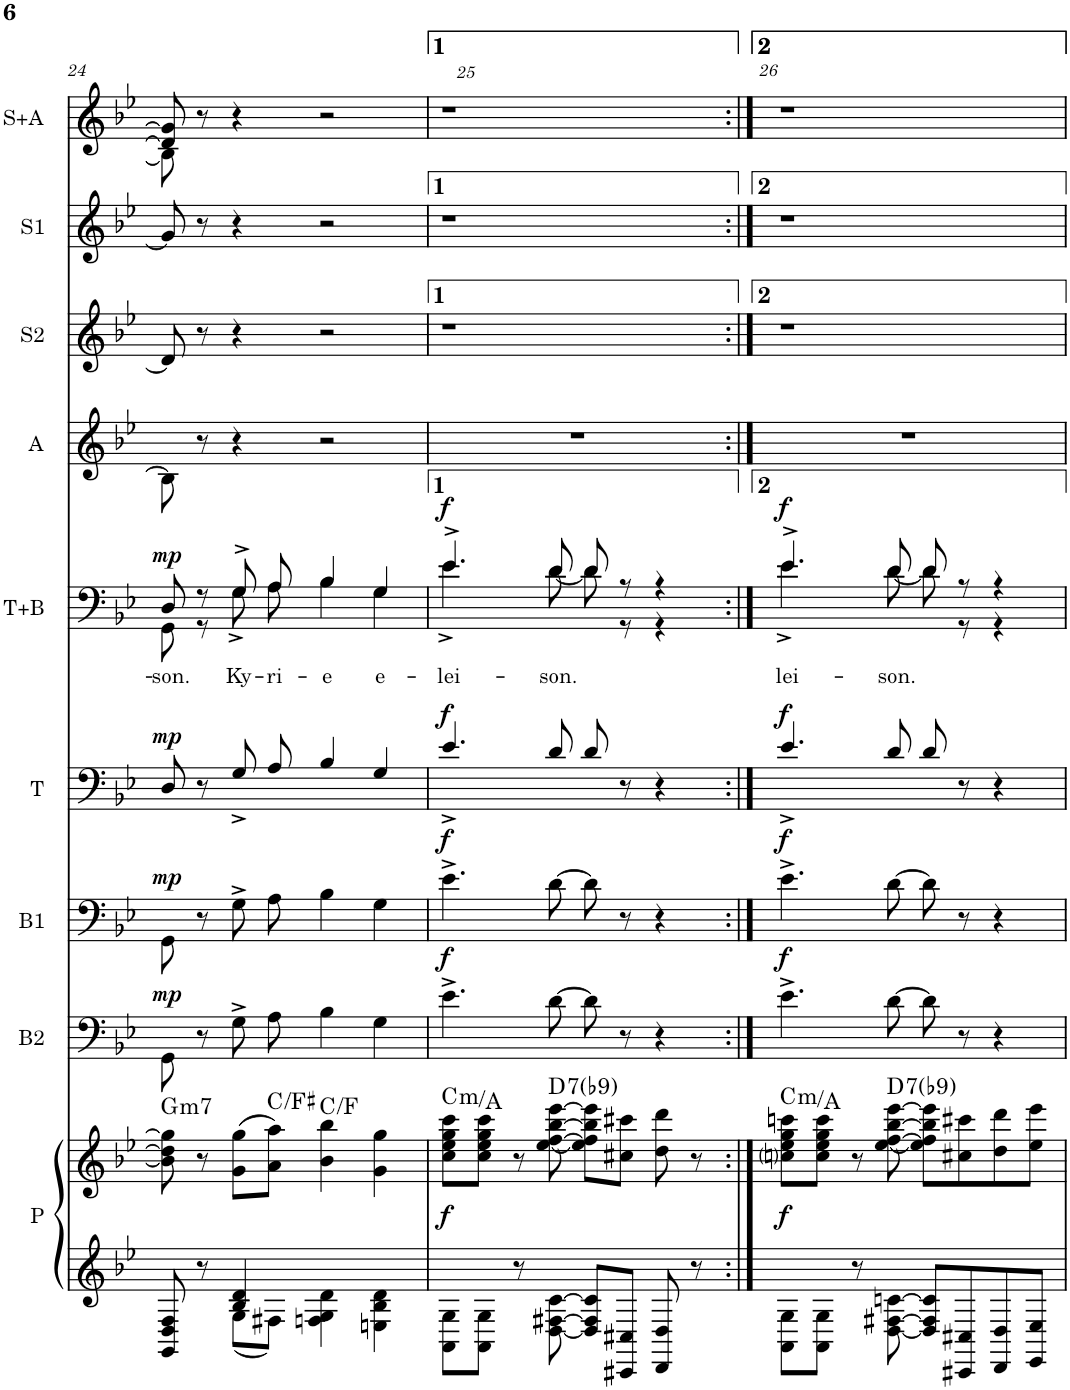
**kern	**kern	**dynam	**harte	**kern	**dynam	**kern	**dynam	**kern	**dynam	**kern	**text	**dynam	**kern	**kern	**kern	**kern
*part9	*part9	*part9	*part9	*part8	*part8	*part7	*part7	*part6	*part6	*part5	*part5	*part5	*part4	*part3	*part2	*part1
*staff10	*staff9	*staff9/10	*	*staff8	*staff8	*staff7	*staff7	*staff6	*staff6	*staff5	*staff5	*staff5	*staff4	*staff3	*staff2	*staff1
*I"Piano	*	*	*	*I"B2	*	*I"B1	*	*I"T	*	*I"T+B	*	*	*I"A	*I"S2	*I"S1	*I"S+A
*I'P	*	*	*	*I'B2	*	*I'B1	*	*I'T	*	*I'T+B	*	*	*I'A	*I'S2	*I'S1	*I'S+A
!!LO:PB:g=z
*clefG2	*clefG2	*	*	*clefF4	*	*clefF4	*	*clefF4	*	*clefF4	*	*	*clefG2	*clefG2	*clefG2	*clefG2
*k[b-e-]	*k[b-e-]	*	*	*k[b-e-]	*	*k[b-e-]	*	*k[b-e-]	*	*k[b-e-]	*	*	*k[b-e-]	*k[b-e-]	*k[b-e-]	*k[b-e-]
*M2/2	*M2/2	*	*	*M2/2	*	*M2/2	*	*M2/2	*	*M2/2	*	*	*M2/2	*M2/2	*M2/2	*M2/2
*met(c|)	*met(c|)	*	*	*met(c|)	*	*met(c|)	*	*met(c|)	*	*met(c|)	*	*	*met(c|)	*met(c|)	*met(c|)	*met(c|)
=24	=24	=24	=24	=24	=24	=24	=24	=24	=24	=24	=24	=24	=24	=24	=24	=24
*^	*	*	*	*	*	*	*	*	*	*	*	*	*	*	*	*
!	!	!	!	!LO:H:kt=m7	!	!LO:DY:a	!	!LO:DY:a	!	!LO:DY:a	!	!LO:LY:b	!LO:DY:a	!	!	!	!
*	*	*	*	*	*	*	*	*	*	*	*^	*	*	*	*	*	*^
8GG/ 8D/ 8F/	4ryy	8b-\] 8dd\] 8gg\]	.	G:min7	8GG\	mp	8GG\	mp	8D/	mp	8D/	8GG\	-son.	mp	8B-\]	8d/]	8g/]	8B-\]	8d/] 8g/]
8r	.	8r	.	.	8r	.	8r	.	8r	.	8r	8r	.	.	8r	8r	8r	8r	2..ryy
!	!	!	!	!	!	!	!	!	!	!	!	!	!LO:LY:b	!	!	!	!	!	!
4B-/ 4d/	8G\L	(>8g\ 8gg\L	.	.	8G^\L	.	8G^\L	.	8G^/L	.	8G^/L	8G^\L	Ky-	.	4r	4r	4r	4r	.
!	!	!	!	!	!	!	!	!	!	!	!	!	!LO:LY:b	!	!	!	!	!	!
.	8F#X\J	8a\ 8aa\J)	.	C:maj	8A\J	.	8A\J	.	8A/J	.	8A/J	8A\J	-ri-	.	.	.	.	.	.
!	!	!	!	!	!	!	!	!	!	!	!	!	!LO:LY:b	!	!	!	!	!	!
2ryy	4Fn\ 4G\ 4d\	4b-\ 4bb-\	.	C:maj	4B-\	.	4B-\	.	4B-/	.	4B-/	4B-\	-e	.	2r	2r	2r	2r	.
!	!	!	!	!	!	!	!	!	!	!	!	!	!LO:LY:b	!	!	!	!	!	!
.	4En\ 4B-\ 4d\	4g\ 4gg\	.	.	4G\	.	4G\	.	4G/	.	4G/	4G\	e-	.	.	.	.	.	.
*	*	*	*	*	*	*	*	*	*	*	*	*	*	*	*	*	*	*v	*v
=25	=25	=25	=25	=25	=25	=25	=25	=25	=25	=25	=25	=25	=25	=25	=25	=25	=25	=25
!	!	!	!LO:DY:b	!LO:H:kt=m	!	!LO:DY:a	!	!LO:DY:a	!	!LO:DY:a	!	!	!LO:LY:b	!LO:DY:a	!	!	!	!
*v	*v	*	*	*	*	*	*	*	*	*	*	*	*	*	*	*	*	*
8AA\ 8G\L	8cc\ 8ee-\ 8gg\ 8ccc\L	f	C:min/6	4.e-^\	f	4.e-^\	f	4.e-^/	f	4.e-^/	4.e-^\	-lei-	f	1r	1r	1r	1r
8AA\ 8G\J	8cc\ 8ee-\ 8gg\ 8ccc\J	.	.	.	.	.	.	.	.	.	.	.	.	.	.	.	.
8r	8r	.	.	.	.	.	.	.	.	.	.	.	.	.	.	.	.
!	!	!	!LO:H:kt=7	!	!	!	!	!	!	!	!	!LO:LY:b	!	!	!	!	!
[8D\ [8F#X\ [8c\	[8ee-\ [8ff\ [8bb-\ [8eee-\	.	D:7	[8d\	.	[8d\	.	8d/	.	8d/	[8d\	-son.	.	.	.	.	.
8D/] 8F#/] 8c/]L	8ee-\] 8ff\] 8bb-\] 8eee-\]L	.	.	8d\]	.	8d\]	.	8d/	.	8d/	8d\]	.	.	.	.	.	.
8CC#X/ 8C#X/J	8cc#X\ 8ccc#X\J	.	.	8r	.	8r	.	8r	.	8r	8r	.	.	.	.	.	.
8DD/ 8D/	8dd\ 8ddd\	.	.	4r	.	4r	.	4r	.	4r	4r	.	.	.	.	.	.
8r	8r	.	.	.	.	.	.	.	.	.	.	.	.	.	.	.	.
=26:|!	=26:|!	=26:|!	=26:|!	=26:|!	=26:|!	=26:|!	=26:|!	=26:|!	=26:|!	=26:|!	=26:|!	=26:|!	=26:|!	=26:|!	=26:|!	=26:|!	=26:|!
!	!	!LO:DY:b	!LO:H:kt=m	!	!LO:DY:a	!	!LO:DY:a	!	!LO:DY:a	!	!	!LO:LY:b	!LO:DY:a	!	!	!	!
8AA\ 8G\L	8ccni\ 8ee-\ 8gg\ 8cccn\L	f	C:min/6	4.e-^\	f	4.e-^\	f	4.e-^/	f	4.e-^/	4.e-^\	lei-	f	1r	1r	1r	1r
8AA\ 8G\J	8cc\ 8ee-\ 8gg\ 8ccc\J	.	.	.	.	.	.	.	.	.	.	.	.	.	.	.	.
8r	8r	.	.	.	.	.	.	.	.	.	.	.	.	.	.	.	.
!	!	!	!LO:H:kt=7	!	!	!	!	!	!	!	!	!LO:LY:b	!	!	!	!	!
[8D\ [8F#X\ [8cn\	[8ee-\ [8ff\ [8bb-\ [8eee-\	.	D:7	[8d\	.	[8d\	.	8d/	.	8d/	[8d\	-son.	.	.	.	.	.
8D/] 8F#/] 8c/]L	8ee-\] 8ff\] 8bb-\] 8eee-\]L	.	.	8d\]	.	8d\]	.	8d/	.	8d/	8d\]	.	.	.	.	.	.
8CC#X/ 8C#X/	8cc#X\ 8ccc#X\	.	.	8r	.	8r	.	8r	.	8r	8r	.	.	.	.	.	.
8DD/ 8D/	8dd\ 8ddd\	.	.	4r	.	4r	.	4r	.	4r	4r	.	.	.	.	.	.
8EE-/ 8E-/J	8ee-\ 8eee-\J	.	.	.	.	.	.	.	.	.	.	.	.	.	.	.	.
*	*	*	*	*	*	*	*	*	*	*v	*v	*	*	*	*	*	*
=	=	=	=	=	=	=	=	=	=	=	=	=	=	=	=	=
*-	*-	*-	*-	*-	*-	*-	*-	*-	*-	*-	*-	*-	*-	*-	*-	*-
